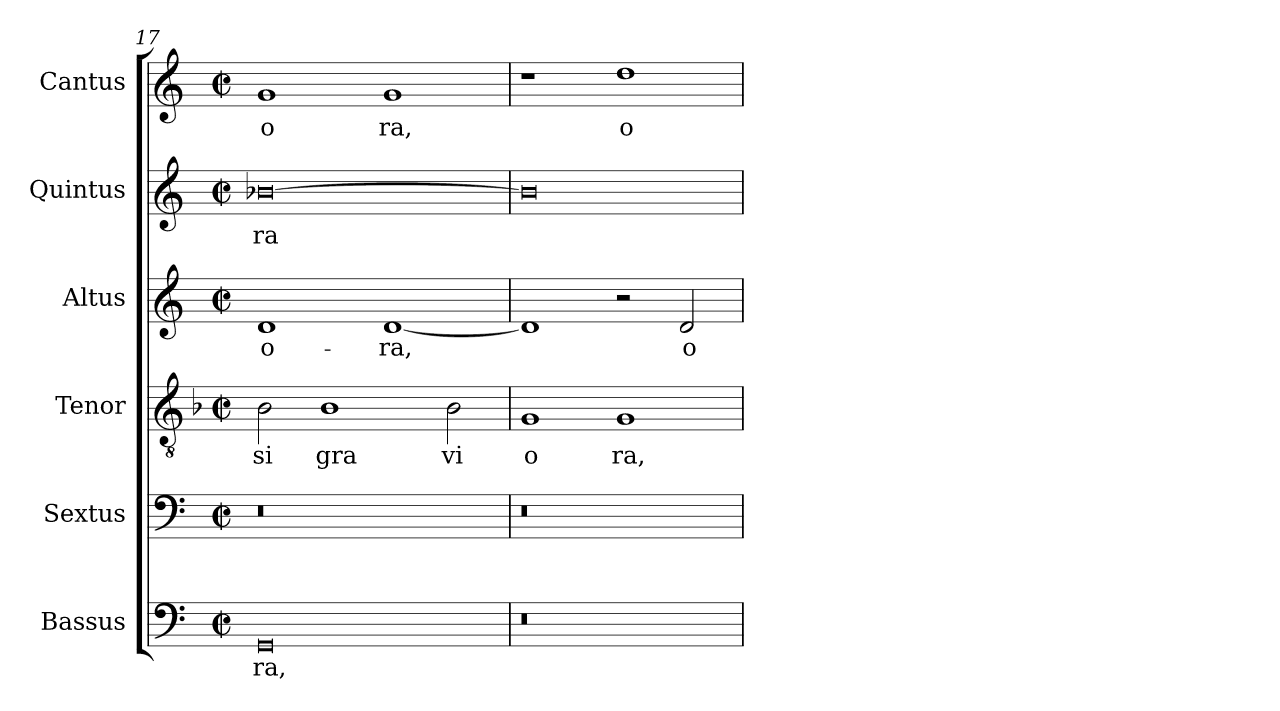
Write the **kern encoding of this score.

**kern	**text	**kern	**kern	**text	**kern	**text	**kern	**text	**kern	**text
*part6	*part6	*part5	*part4	*part4	*part3	*part3	*part2	*part2	*part1	*part1
*staff6	*staff6	*staff5	*staff4	*staff4	*staff3	*staff3	*staff2	*staff2	*staff1	*staff1
*I"Bassus	*	*I"Sextus	*I"Tenor	*	*I"Altus	*	*I"Quintus	*	*I"Cantus	*
*clefF4	*	*clefF4	*clefGv2	*	*clefG2	*	*clefG2	*	*clefG2	*
*k[]	*	*k[]	*k[b-]	*	*k[]	*	*k[]	*	*k[]	*
*C:	*	*C:	*F:	*	*C:	*	*C:	*	*C:	*
*M2/2	*	*M2/2	*M2/2	*	*M2/2	*	*M2/2	*	*M2/2	*
*met(c|)	*	*met(c|)	*met(c|)	*	*met(c|)	*	*met(c|)	*	*met(c|)	*
=17	=17	=17	=17	=17	=17	=17	=17	=17	=17	=17
!	!LO:LY:b:cj	!	!	!LO:LY:b:cj	!	!LO:LY:b:cj	!	!LO:LY:b:cj	!	!LO:LY:b:cj
0GG	-ra,	0r	2B-\	si	1d	-o-	[>0b-X	ra	1g	o
!	!	!	!	!LO:LY:b:cj	!	!	!	!	!	!
.	.	.	1B-	gra	.	.	.	.	.	.
!	!	!	!	!	!	!LO:LY:b:cj	!	!	!	!LO:LY:b:cj
.	.	.	.	.	[<1d	-ra,	.	.	1g	ra,
!	!	!	!	!LO:LY:b:cj	!	!	!	!	!	!
.	.	.	2B-\	vi	.	.	.	.	.	.
=18	=18	=18	=18	=18	=18	=18	=18	=18	=18	=18
!	!	!	!	!LO:LY:b:cj	!	!LO:LY:b:cj	!	!LO:LY:b:cj	!	!
0r	.	0r	1G	o	1d]	.	0b-]	.	1r	.
!	!	!	!	!LO:LY:b:cj	!	!	!	!	!	!LO:LY:b:cj
.	.	.	1G	ra,	2r	.	.	.	1dd	o
!	!	!	!	!	!	!LO:LY:b:cj	!	!	!	!
.	.	.	.	.	2d/	o	.	.	.	.
=	=	=	=	=	=	=	=	=	=	=
*-	*-	*-	*-	*-	*-	*-	*-	*-	*-	*-
